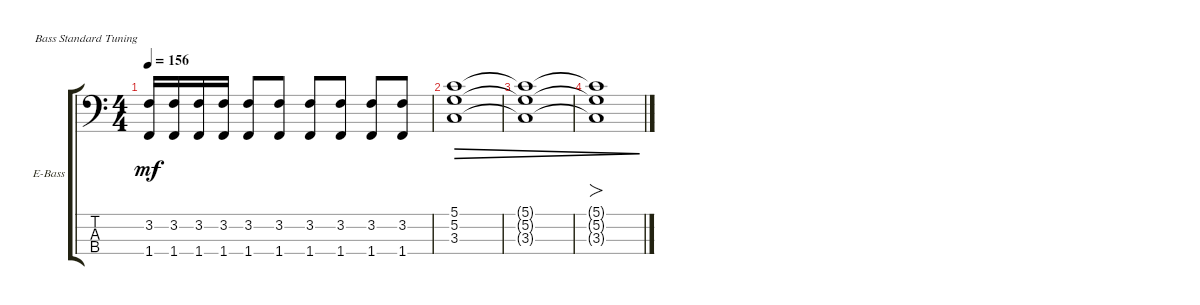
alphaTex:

\defaultSystemsLayout 4
\bracketExtendMode groupsimilarinstruments
\firstSystemTrackNameOrientation horizontal
\otherSystemsTrackNameOrientation horizontal
\track ("Electric Bass" "E-Bass") {instrument electricbassfinger}
\staff {score tabs}
\tuning (G2 D2 A1 E1)
\ts (4 4)
\tempo 156
\clef f4
\ks c
(1.4 3.2).16{dy mf} (1.4 3.2).16 (1.4 3.2).16 (1.4 3.2).16 (1.4 3.2).8 (1.4 3.2).8 (1.4 3.2).8 (1.4 3.2).8 (1.4 3.2).8 (1.4 3.2).8 |
(3.3 5.2 5.1).1{dec} |
(3.3{t} 5.2{t} 5.1{t}).1{dec} |
(3.3{t} 5.2{t} 5.1{t}).1{fo dec}
